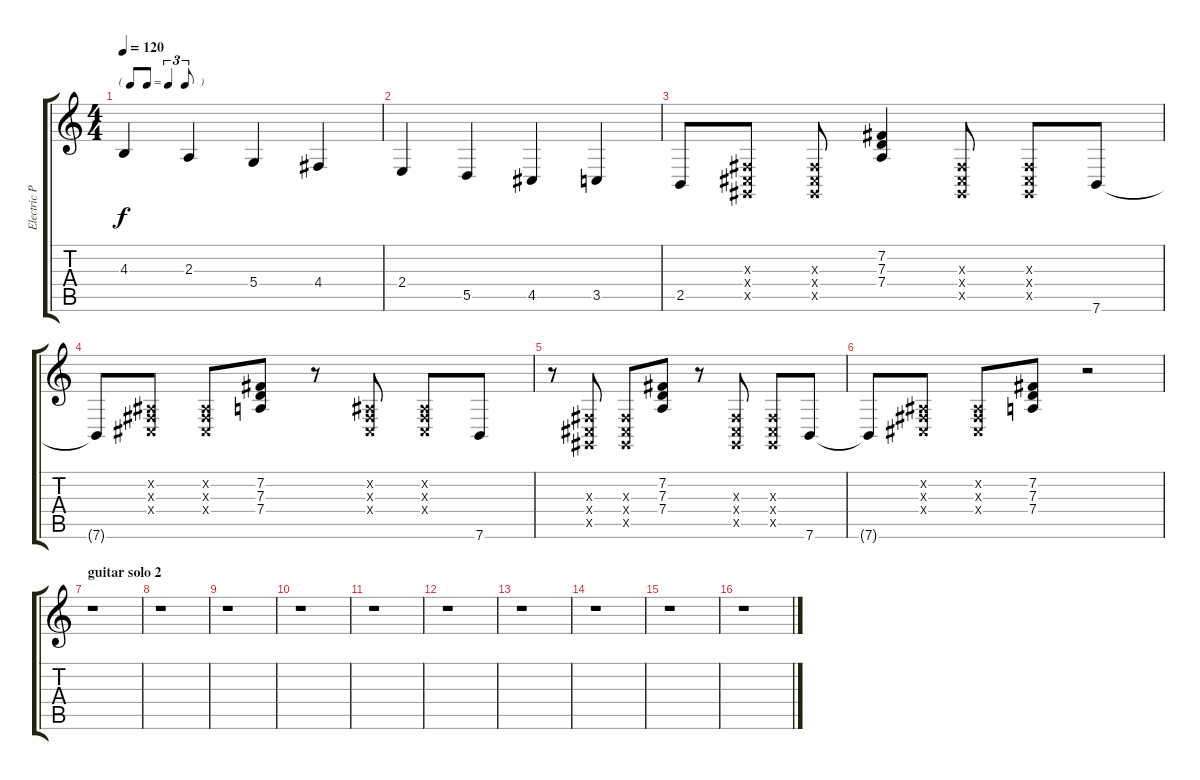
\track ("Electric Piano (Wright)" "Electric P") {instrument electricpiano2}
\staff {score tabs}
\tuning (E4 B3 G3 D3 A2 E2) {hide}
\ts (4 4)
\tf triplet8th
\tempo 120
\clef g2
\ks c
4.3.4{dy f} 2.3.4 5.4.4 4.4.4 |
2.4.4 5.5.4 4.5.4 3.5.4 |
2.5.8 (-1.3{x} -1.4{x} -1.5{x}).8 (-1.3{x} -1.4{x} -1.5{x}).8 (7.2 7.3 7.4).4 (-1.3{x} -1.4{x} -1.5{x}).8 (-1.3{x} -1.4{x} -1.5{x}).8 7.6.8 |
7.6{t}.8 (-1.2{x} -1.3{x} -1.4{x}).8 (-1.2{x} -1.3{x} -1.4{x}).8 (7.2 7.3 7.4).8 r.8 (-1.2{x} -1.3{x} -1.4{x}).8 (-1.2{x} -1.3{x} -1.4{x}).8 7.6.8 |
r.8 (-1.3{x} -1.4{x} -1.5{x}).8 (-1.3{x} -1.4{x} -1.5{x}).8 (7.2 7.3 7.4).8 r.8 (-1.3{x} -1.4{x} -1.5{x}).8 (-1.3{x} -1.4{x} -1.5{x}).8 7.6.8 |
7.6{t}.8 (-1.2{x} -1.3{x} -1.4{x}).8 (-1.2{x} -1.3{x} -1.4{x}).8 (7.2 7.3 7.4).8 r.2 |
\section ("" "guitar solo 2")
r.1 |
r.1 |
r.1 |
r.1 |
r.1 |
r.1 |
r.1 |
r.1 |
r.1 |
r.1
